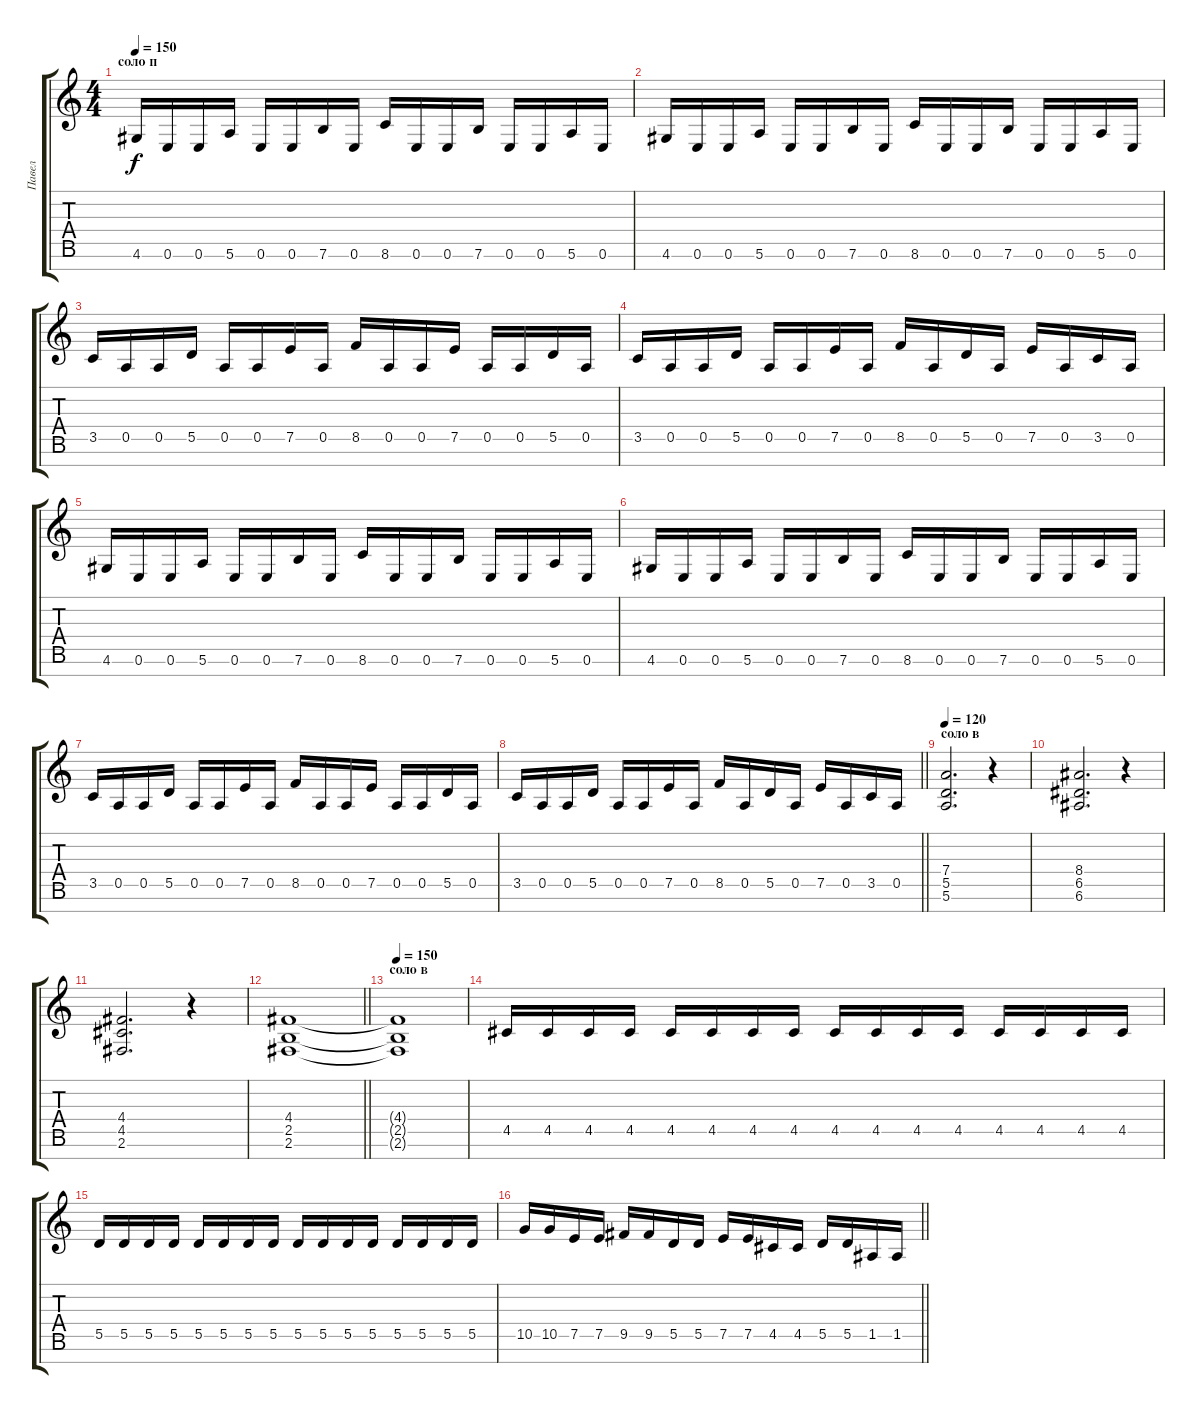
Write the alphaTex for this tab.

\track ("Павел" "Павел") {instrument distortionguitar}
\staff {score tabs}
\tuning (E4 B3 G3 D3 A2 E2 B1) {hide}
\ts (4 4)
\section ("" "соло п")
\tempo 150
\clef g2
\ks c
4.6.16{dy f} 0.6.16 0.6.16 5.6.16 0.6.16 0.6.16 7.6.16 0.6.16 8.6.16 0.6.16 0.6.16 7.6.16 0.6.16 0.6.16 5.6.16 0.6.16 |
4.6.16 0.6.16 0.6.16 5.6.16 0.6.16 0.6.16 7.6.16 0.6.16 8.6.16 0.6.16 0.6.16 7.6.16 0.6.16 0.6.16 5.6.16 0.6.16 |
3.5.16 0.5.16 0.5.16 5.5.16 0.5.16 0.5.16 7.5.16 0.5.16 8.5.16 0.5.16 0.5.16 7.5.16 0.5.16 0.5.16 5.5.16 0.5.16 |
3.5.16 0.5.16 0.5.16 5.5.16 0.5.16 0.5.16 7.5.16 0.5.16 8.5.16 0.5.16 5.5.16 0.5.16 7.5.16 0.5.16 3.5.16 0.5.16 |
4.6.16 0.6.16 0.6.16 5.6.16 0.6.16 0.6.16 7.6.16 0.6.16 8.6.16 0.6.16 0.6.16 7.6.16 0.6.16 0.6.16 5.6.16 0.6.16 |
4.6.16 0.6.16 0.6.16 5.6.16 0.6.16 0.6.16 7.6.16 0.6.16 8.6.16 0.6.16 0.6.16 7.6.16 0.6.16 0.6.16 5.6.16 0.6.16 |
3.5.16 0.5.16 0.5.16 5.5.16 0.5.16 0.5.16 7.5.16 0.5.16 8.5.16 0.5.16 0.5.16 7.5.16 0.5.16 0.5.16 5.5.16 0.5.16 |
\barLineRight lightlight
3.5.16 0.5.16 0.5.16 5.5.16 0.5.16 0.5.16 7.5.16 0.5.16 8.5.16 0.5.16 5.5.16 0.5.16 7.5.16 0.5.16 3.5.16 0.5.16 |
\section ("" "соло в")
\tempo 120
(7.4 5.5 5.6).2{d} r.4 |
(8.4 6.5 6.6).2{d} r.4 |
(4.4 4.5 2.6).2{d} r.4 |
\barLineRight lightlight
(4.4 2.5 2.6).1 |
\section ("" "соло в")
\tempo 150
(4.4{t} 2.5{t} 2.6{t}).1 |
4.5.16 4.5.16 4.5.16 4.5.16 4.5.16 4.5.16 4.5.16 4.5.16 4.5.16 4.5.16 4.5.16 4.5.16 4.5.16 4.5.16 4.5.16 4.5.16 |
5.5.16 5.5.16 5.5.16 5.5.16 5.5.16 5.5.16 5.5.16 5.5.16 5.5.16 5.5.16 5.5.16 5.5.16 5.5.16 5.5.16 5.5.16 5.5.16 |
\barLineRight lightlight
10.5.16 10.5.16 7.5.16 7.5.16 9.5.16 9.5.16 5.5.16 5.5.16 7.5.16 7.5.16 4.5.16 4.5.16 5.5.16 5.5.16 1.5.16 1.5.16
